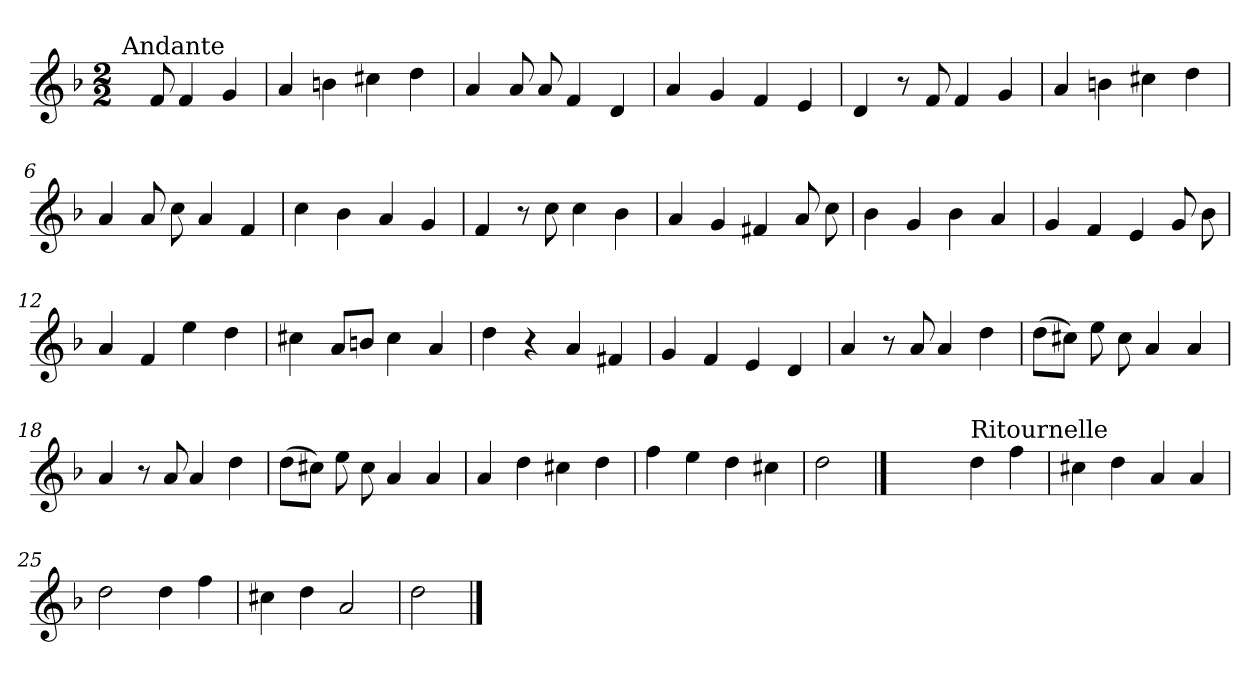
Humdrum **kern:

**kern
*part1
*staff1
*clefG2
*k[b-]
*d:
*M2/2
=
!LO:TX:a:t=Andante
8ryy
8f/
4f/
4g/
=1
4a/
4bn\
4cc#X\
4dd\
=2
4a/
8a/
8a/
4f/
4d/
=3
4a/
4g/
4f/
4e/
=4
4d/
8r
8f/
4f/
4g/
!!LO:LB:g=z
=5
4a/
4bn\
4cc#X\
4dd\
=6
4a/
8a/
8cc\
4a/
4f/
=7
4cc\
4b-\
4a/
4g/
=8
4f/
8r
8cc\
4cc\
4b-\
=9
4a/
4g/
4f#X/
8a/
8cc\
=10
4b-\
4g/
4b-\
4a/
!!LO:LB:g=z
=11
4g/
4f/
4e/
8g/
8b-\
=12
4a/
4f/
4ee\
4dd\
=13
4cc#X\
8a/L
8bn/J
4cc#\
4a/
=14
4dd\
4r
4a/
4f#X/
=15
4g/
4f/
4e/
4d/
=16
4a/
8r
8a/
4a/
4dd\
!!LO:LB:g=z
=17
(>8dd\L
8cc#X\J)
8ee\
8cc#\
4a/
4a/
=18
4a/
8r
8a/
4a/
4dd\
=19
(>8dd\L
8cc#X\J)
8ee\
8cc#\
4a/
4a/
=20
4a/
4dd\
4cc#X\
4dd\
=21
4ff\
4ee\
4dd\
4cc#X\
=22
2dd\
!!LO:LB:g=z
==23
4ryy
4ryy
!LO:TX:a:t=Ritournelle
4dd\
4ff\
=24
4cc#X\
4dd\
4a/
4a/
=25
2dd\
4dd\
4ff\
=26
4cc#X\
4dd\
2a/
=27
2dd\
==
*-
